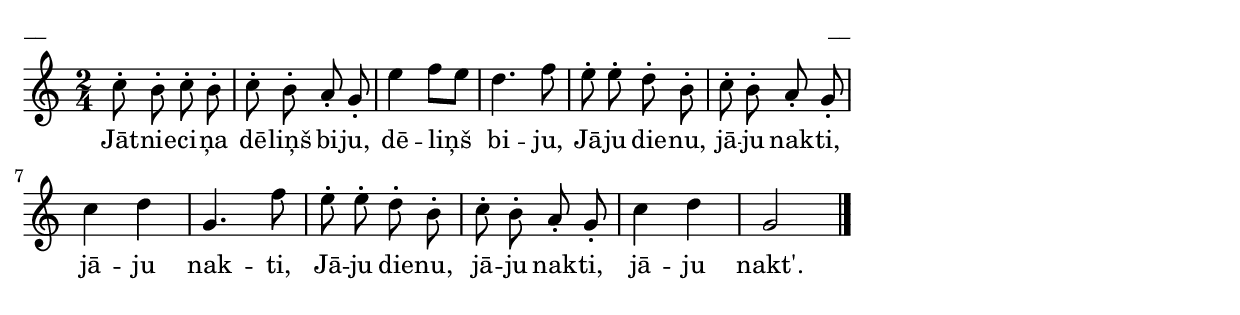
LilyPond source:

\version "2.13.16"
%\header {
%    title = "Jātnieciņa dēliņš biju"
%} 
\paper {
line-width = 14\cm
left-margin = 0.4\cm
between-system-padding = 0.1\cm
between-system-space = 0.1\cm
}
\layout {
indent = #0
ragged-last = ##f
}


voiceA = \relative c'' {
\clef "treble"
\key c \major
\time 2/4
c8-. b-. c-. b-. |
c8-. b-. a-. g-. |
e'4 f8[ e] |
d4. f8 |
e8-. e-. d-. b-. |
c-. b-. a-. g-. |
c4 d |
g,4. f'8 |
e8-. e-. d-. b-. |
c-. b-. a-. g-. |
c4 d |
g,2
\bar "|."
} 

lyricA = \lyricmode {
Jāt -- nie -- ci -- ņa dē -- liņš bi -- ju, dē -- liņš bi -- ju, 
Jā -- ju die -- nu, jā -- ju nak -- ti, jā -- ju nak -- ti, 
Jā -- ju die -- nu, jā -- ju nak -- ti, jā -- ju nakt'.
}

fullScore = <<
\new Staff {
<<
\new Voice = "voiceA" { \oneVoice \autoBeamOff \voiceA }
\lyricsto "voiceA" \new Lyrics \lyricA
>>
}
>>

\score {
\fullScore
\header { piece = "__" opus = "__" }
}
\markup { \with-color #(x11-color 'white) \sans \smaller "__" }
\score {
\unfoldRepeats
\fullScore
\midi {
\context { \Staff \remove "Staff_performer" }
\context { \Voice \consists "Staff_performer" }
}
}



